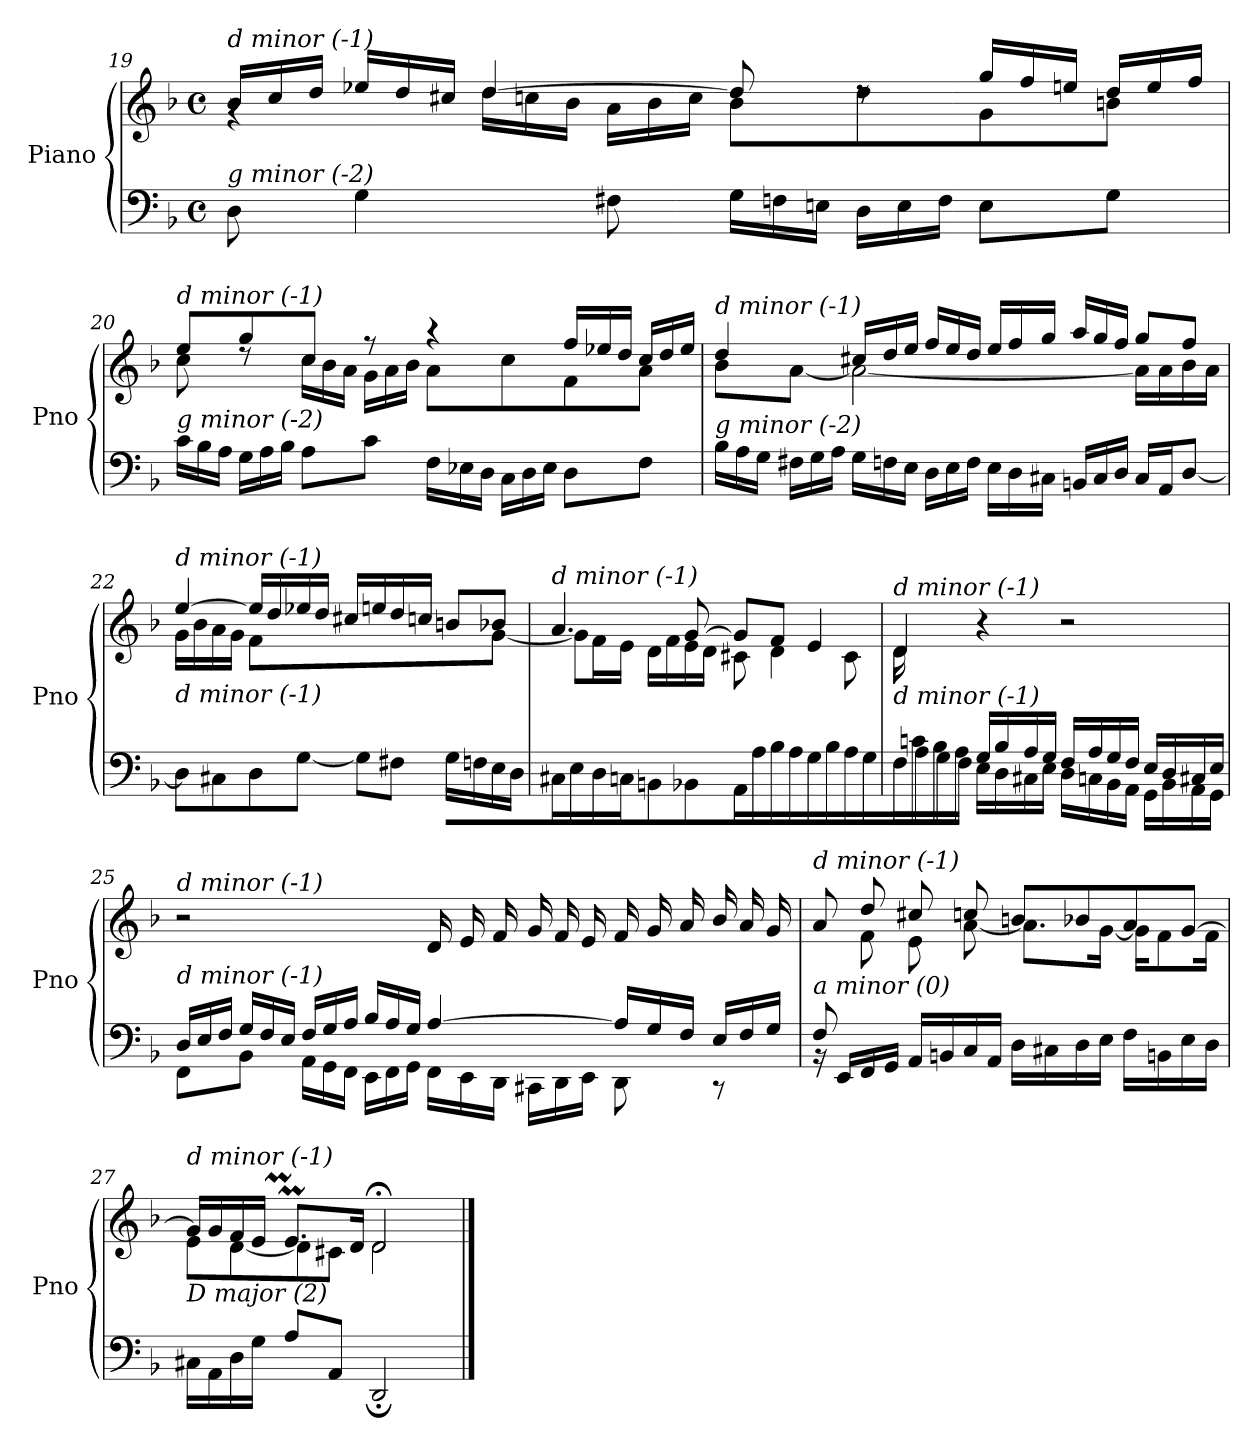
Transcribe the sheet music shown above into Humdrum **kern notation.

**kern	**kern
*part1	*part1
*staff2	*staff1
*I"Piano	*
*I'Pno	*
*clefF4	*clefG2
*k[b-]	*k[b-]
*M4/4	*M4/4
*met(c)	*met(c)
*	*Xtuplet
=19	=19
*	*^
!	!LO:TX:i:t=d minor (-1)	!
!LO:TX:i:t=g minor (-2)	!	!
8D\	24b-/LL	4rg
.	24cc/	.
.	24dd/JJ	.
4G\	24ee-X/LL	.
.	24dd/	.
.	24cc#X/JJ	.
.	[4dd/	24dd\LL
.	.	24ccn\
.	.	24b-\JJ
8F#X\	.	24a\LL
.	.	24b-\
.	.	24cc\JJ
*Xtuplet	*	*
24G\LL	8dd/]	8b-\L
24Fn\	.	.
24En\JJ	.	.
24D\LL	8rdd	8dd\
24E\	.	.
24F\JJ	.	.
8E\L	24gg/LL	8g\
.	24ff/	.
.	24een/JJ	.
8G\J	24dd/LL	8bn\J
.	24ee/	.
.	24ff/JJ	.
!!LO:LB:g=z	!!
=20	=20	=20
!	!LO:TX:i:t=d minor (-1)	!
!LO:TX:i:t=g minor (-2)	!	!
24c\LL	8ee/L	8cc\
24B-\	.	.
24A\JJ	.	.
24G\LL	8gg/	8rdd
24A\	.	.
24B-\JJ	.	.
8A\L	8cc/J	24cc\LL
.	.	24b-\
.	.	24a\JJ
8c\J	8r	24g\LL
.	.	24a\
.	.	24b-\JJ
24F\LL	4r	8a\L
24E-X\	.	.
24D\JJ	.	.
24C\LL	.	8cc\
24D\	.	.
24E-\JJ	.	.
8D\L	24ff/LL	8f\
.	24ee-X/	.
.	24dd/JJ	.
8F\J	24cc/LL	8a\J
.	24dd/	.
.	24ee-/JJ	.
=21	=21	=21
!	!LO:TX:i:t=d minor (-1)	!
!LO:TX:i:t=g minor (-2)	!	!
24B-\LL	4dd/	8b-\L
24A\	.	.
24G\JJ	.	.
24F#X\LL	.	[8a\J
24G\	.	.
24A\JJ	.	.
24G\LL	24cc#X/LL	2a\_
24Fn\	24dd/	.
24E\JJ	24ee/JJ	.
24D\LL	24ff/LL	.
24E\	24ee/	.
24F\JJ	24dd/JJ	.
24E\LL	24ee/LL	.
24D\	24ff/	.
24C#X\JJ	24gg/JJ	.
24BBn/LL	24aa/LL	.
24C#/	24gg/	.
24D/JJ	24ff/JJ	.
16C#/LL	8gg/L	16a\LL]
16AA/J	.	16a\
[8D/J	8ff/J	16b-\
.	.	16a\JJ
!!LO:LB:g=z	!!
=22	=22	=22
*^	*	*
!	!	!LO:TX:i:t=d minor (-1)	!
!LO:TX:i:t=d minor (-1)	!	!	!
4.ryy	8D\L]	[4ee/	16g\LL
.	.	.	16b-\
.	8C#X\	.	16a\
.	.	.	16g\JJ
.	8D\	16ee/LL]	8f\L
.	.	16dd/	.
8B-/J	[8G\J	16ee-X/	2ryy
.	.	16dd/JJ	.
4A/	8G\L]	16cc#X/LL	.
.	.	16een/	.
.	8F#Xi\J	16dd/	.
.	.	16ccn/JJ	.
8G/L	16G\LL	8bn/L	.
.	16Fn\	.	.
8ryy	16E\	8b-X/J	[8g\J
.	16D\JJ	.	.
=23	=23	=23	=23
!	!	!LO:TX:i:t=d minor (-1)	!
!LO:TX:i:t=d minor (-1)	!	!	!
*v	*v	*	*
16C#X\LL	4.a/	8g\L]
16E\	.	.
16D\	.	16f\L
16Cn\JJ	.	16e\JJ
8BBn/L	.	16d\LL
.	.	16f\
8BB-X/J	[8g/	16e\
.	.	16d\JJ
16AA\LL	8g/L]	8c#X\
16A\	.	.
16B-\	8f/J	4d\
16A\JJ	.	.
16G\LL	4e/	.
16B-\	.	.
16A\	.	8c#\
16G\JJ	.	.
!!LO:PB:g=z	!!
=24	=24	=24
*^	*	*
!	!	!LO:TX:i:t=d minor (-1)	!
!LO:TX:i:t=d minor (-1)	!	!	!
16ryy	16F\LL	4d/	16d\LL
16cn/	16A\	.	2...ryy
16B-/	16G\	.	.
16A/JJ	16F\JJ	.	.
16G/LL	16E\LL	4r	.
16B-/	16D\	.	.
16A/	16C#X\	.	.
16G/JJ	16E\JJ	.	.
16F/LL	16D\LL	2r	.
16A/	16Cn\	.	.
16G/	16BB-\	.	.
16F/JJ	16AA\JJ	.	.
16E/LL	16GG\LL	.	.
16D/	16BB-\	.	.
16C#X/	16AA\	.	.
16E/JJ	16GG\JJ	.	.
*	*	*v	*v
=25	=25	=25
!	!	!LO:TX:i:t=d minor (-1)
!LO:TX:i:t=d minor (-1)	!	!
24D/LL	8FF\L	2r
24E/	.	.
24F/JJ	.	.
24G/LL	8BB-\J	.
24F/	.	.
24E/JJ	.	.
24F/LL	24AA\LL	.
24G/	24GG\	.
24A/JJ	24FF\JJ	.
24B-/LL	24EE\LL	.
24A/	24FF\	.
24G/JJ	24GG\JJ	.
[4A/	24FF\LL	24d/LL
.	24EE\	24e/
.	24DD\JJ	24f/JJ
.	24CC#X\LL	24g/LL
.	24DD\	24f/
.	24EE\JJ	24e/JJ
24A/LL]	8DD\	24f/LL
24G/	.	24g/
24F/JJ	.	24a/JJ
24E/LL	8r	24b-/LL
24F/	.	24a/
24G/JJ	.	24g/JJ
!!LO:LB:g=z
=26	=26	=26
*	*	*^
!	!	!LO:TX:i:t=d minor (-1)	!
!LO:TX:i:t=a minor (0)	!	!	!
8F/L	16rBB	8a/L	8ryy
.	16EE/LL	.	.
2..ryy	16FF/	8dd/	8f\
.	16GG/JJ	.	.
.	16AA/LL	8cc#X/	8e\
.	16BBn/	.	.
.	16C/	8ccn/J	[8a\J
.	16AA/JJ	.	.
.	16D\LL	8bn/L	8.a\L]
.	16C#X\	.	.
.	16D\	8b-X/	.
.	16E\JJ	.	[16g\Jk
.	16F\LL	8a/	16g\KL]
.	16BBn\	.	8f\
.	16E\	[8g/J	.
.	16D\JJ	.	16f\Jk
=27	=27	=27	=27
*	*	*	*^
!	!	!LO:TX:i:t=d minor (-1)	!	!
!LO:TX:i:t=D major (2)	!	!	!	!
4ryy	16C#X\LL	16g/LL]	8e\L	4ryy
.	16AA\	16g/	.	.
.	16D\	16f/	[8d\	.
.	16G\JJ	16e/JJ	.	.
8.ryy	8A\L	8.em/L	8d\]	[8em!yy
.	8AA/J	.	8c#X\J	16e!yy]
2ryy	.	16d/Jk	.	2ryy
.	2DD;/	2d;</	2d\	.
16ryy	.	.	.	16ryy
*v	*v	*	*	*
*	*v	*v	*v
==	==
*-	*-
